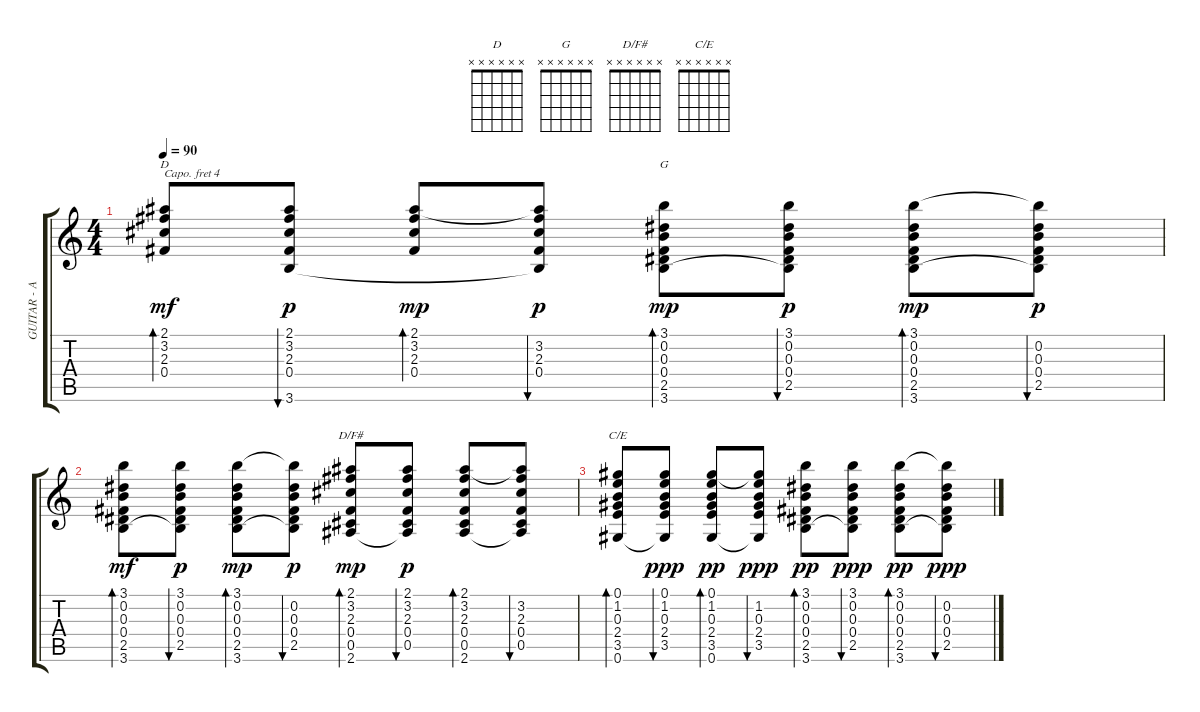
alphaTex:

\track ("GUITAR - Acoustic" "GUITAR - A") {instrument acousticguitarsteel}
\staff {score tabs}
\capo 4
\tuning (E4 B3 G3 D3 A2 E2) {hide}
\chord ("D" x x x x x x)
\chord ("G" x x x x x x)
\chord ("D/F#" x x x x x x)
\chord ("C/E" x x x x x x)
\ts (4 4)
\tempo 90
\clef g2
\ks c
(2.1 3.2 2.3 0.4).8{bd 30 ch "D" dy mf} (2.1 3.2 2.3 0.4 3.6{t}).8{bu 30 dy p} (2.1 3.2 2.3 0.4).8{bd 30 dy mp} (2.1{t} 3.2 2.3 0.4 3.6{t}).8{bu 30 dy p} (3.1 0.2 0.3 0.4 2.5 3.6).8{bd 30 ch "G" dy mp} (3.1 0.2 0.3 0.4 2.5 3.6{t}).8{bu 30 dy p} (3.1 0.2 0.3 0.4 2.5 3.6).8{bd 30 dy mp} (3.1{t} 0.2 0.3 0.4 2.5 3.6{t}).8{bu 30 dy p} |
(3.1 0.2 0.3 0.4 2.5 3.6).8{bd 30 dy mf} (3.1 0.2 0.3 0.4 2.5 3.6{t}).8{bu 30 dy p} (3.1 0.2 0.3 0.4 2.5 3.6).8{bd 30 dy mp} (3.1{t} 0.2 0.3 0.4 2.5 3.6{t}).8{bu 30 dy p} (2.1 3.2 2.3 0.4 0.5 2.6).8{bd 30 ch "D/F#" dy mp} (2.1 3.2 2.3 0.4 0.5 2.6{t}).8{bu 30 dy p} (2.1 3.2 2.3 0.4 0.5 2.6).8{bd 30} (2.1{t} 3.2 2.3 0.4 0.5 2.6{t}).8{bu 30} |
(0.1 1.2 0.3 2.4 3.5 0.6).8{bd 30 ch "C/E"} (0.1 1.2 0.3 2.4 3.5 0.6{t}).8{bu 30 dy ppp} (0.1 1.2 0.3 2.4 3.5 0.6).8{bd 30 dy pp} (0.1{t} 1.2 0.3 2.4 3.5 0.6{t}).8{bu 30 dy ppp} (3.1 0.2 0.3 0.4 2.5 3.6).8{bd 30 dy pp} (3.1 0.2 0.3 0.4 2.5 3.6{t}).8{bu 30 dy ppp} (3.1 0.2 0.3 0.4 2.5 3.6).8{bd 30 dy pp} (3.1{t} 0.2 0.3 0.4 2.5 3.6{t}).8{bu 30 dy ppp}
